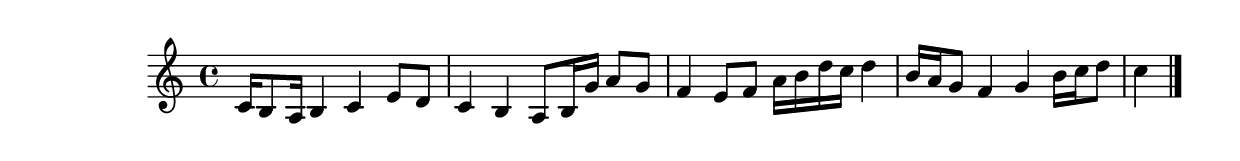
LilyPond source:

\header{tagline = " "}

\score{
\absolute {
\override Score.BarNumber.break-visibility = ##(#f #f #f) 
 c'16 b8 a16 b4 c'4 e'8 d'8 c'4 b4 a8 b16 g'16 a'8 g'8 f'4 e'8 f'8 a'16 b'16 d''16 c''16 d''4 b'16 a'16 g'8 f'4 g'4 b'16 c''16 d''8 c''4 \bar"|."

}
\midi{}
\layout{}
}
